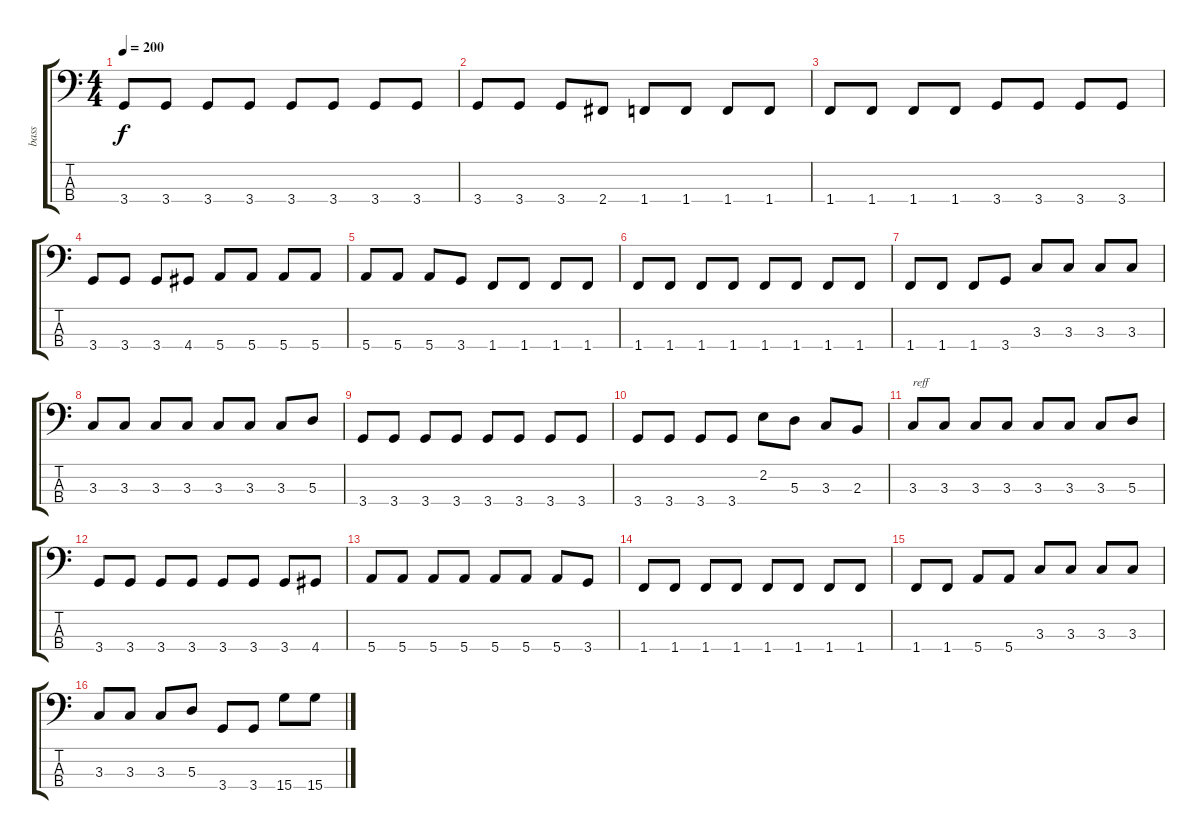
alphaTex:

\track ("bass " "bass ") {instrument electricbassfinger}
\staff {score tabs}
\tuning (G2 D2 A1 E1) {hide}
\ts (4 4)
\tempo 200
\clef f4
\ks c
3.4.8{dy f} 3.4.8 3.4.8 3.4.8 3.4.8 3.4.8 3.4.8 3.4.8 |
3.4.8 3.4.8 3.4.8 2.4.8 1.4.8 1.4.8 1.4.8 1.4.8 |
1.4.8 1.4.8 1.4.8 1.4.8 3.4.8 3.4.8 3.4.8 3.4.8 |
3.4.8 3.4.8 3.4.8 4.4.8 5.4.8 5.4.8 5.4.8 5.4.8 |
5.4.8 5.4.8 5.4.8 3.4.8 1.4.8 1.4.8 1.4.8 1.4.8 |
1.4.8 1.4.8 1.4.8 1.4.8 1.4.8 1.4.8 1.4.8 1.4.8 |
1.4.8 1.4.8 1.4.8 3.4.8 3.3.8 3.3.8 3.3.8 3.3.8 |
3.3.8 3.3.8 3.3.8 3.3.8 3.3.8 3.3.8 3.3.8 5.3.8 |
3.4.8 3.4.8 3.4.8 3.4.8 3.4.8 3.4.8 3.4.8 3.4.8 |
3.4.8 3.4.8 3.4.8 3.4.8 2.2.8 5.3.8 3.3.8 2.3.8 |
3.3.8{txt "reff"} 3.3.8 3.3.8 3.3.8 3.3.8 3.3.8 3.3.8 5.3.8 |
3.4.8 3.4.8 3.4.8 3.4.8 3.4.8 3.4.8 3.4.8 4.4.8 |
5.4.8 5.4.8 5.4.8 5.4.8 5.4.8 5.4.8 5.4.8 3.4.8 |
1.4.8 1.4.8 1.4.8 1.4.8 1.4.8 1.4.8 1.4.8 1.4.8 |
1.4.8 1.4.8 5.4.8 5.4.8 3.3.8 3.3.8 3.3.8 3.3.8 |
3.3.8 3.3.8 3.3.8 5.3.8 3.4.8 3.4.8 15.4.8 15.4.8
